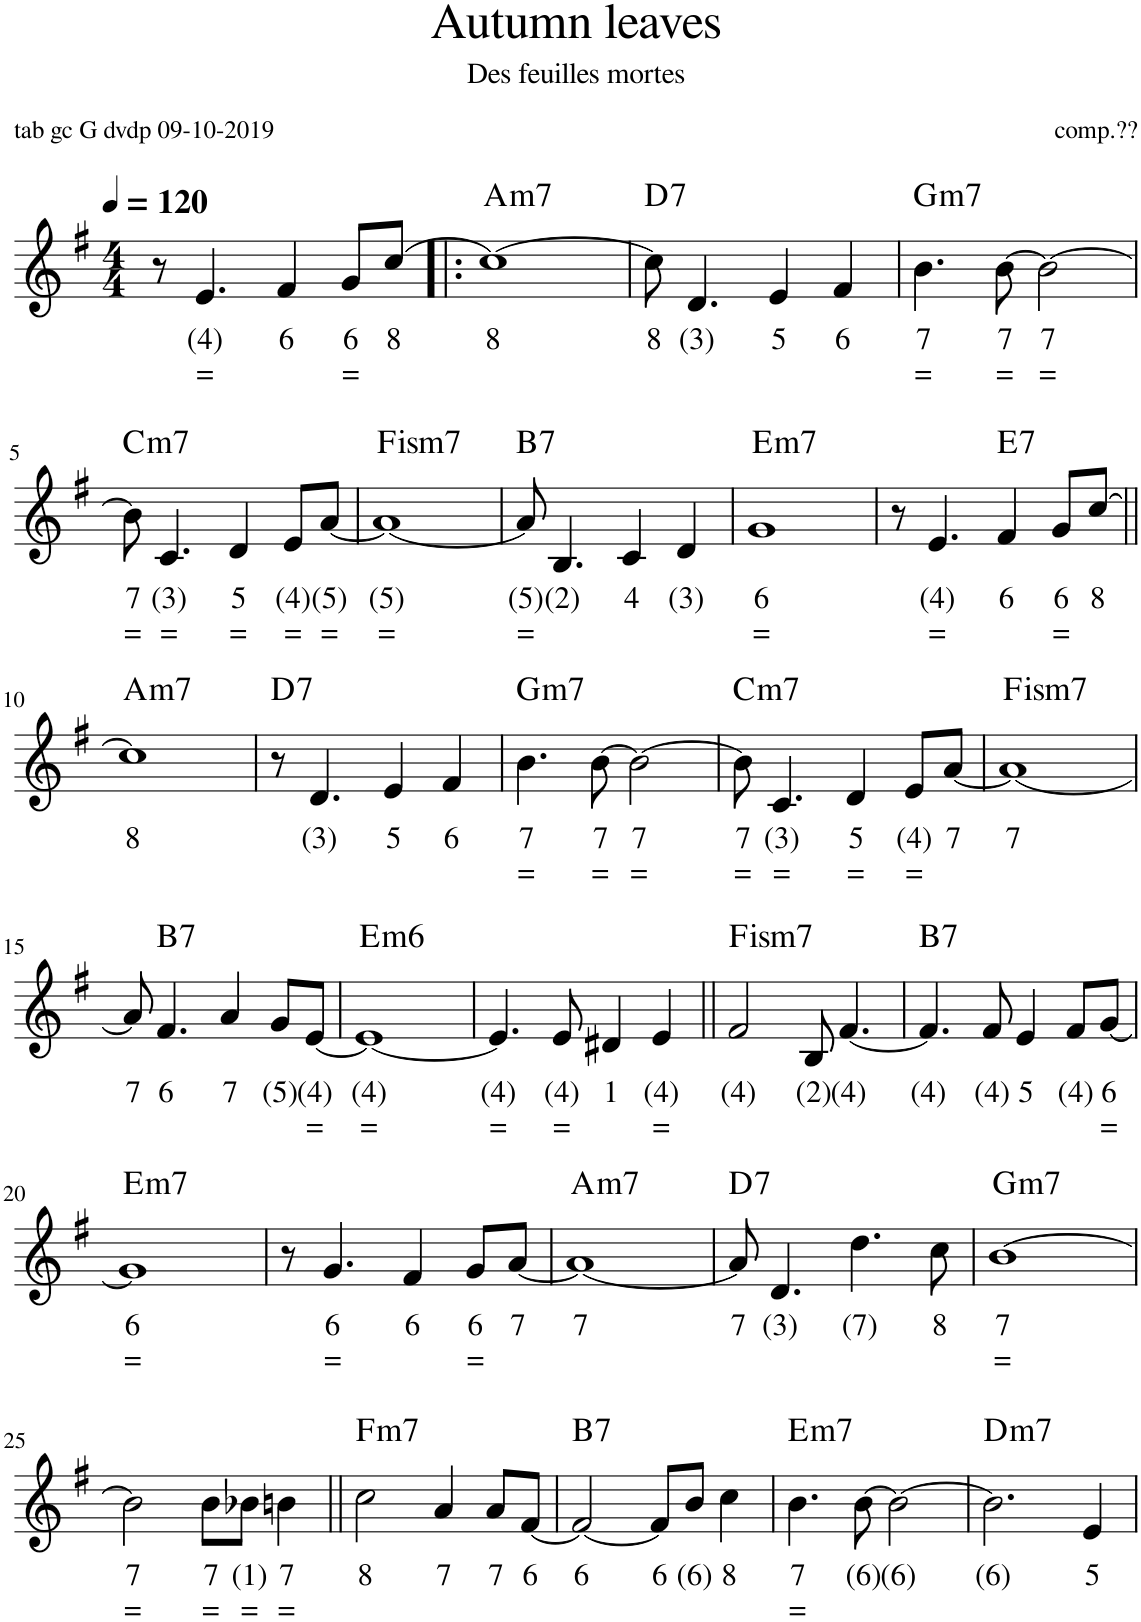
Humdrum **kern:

**kern	**text	**text	**harte
*part1	*part1	*part1	*part1
*staff1	*staff1	*staff1	*
*I"Piano	*	*	*
*I'Pno.	*	*	*
*clefG2	*	*	*
*k[f#]	*	*	*
*M4/4	*	*	*
*MM120	*	*	*
=1	=1	=1	=1
8r	.	.	.
!	!LO:LY:b	!LO:LY:b	!
4.e/	(4)	=	.
!	!LO:LY:b	!	!
4f#/	6	.	.
!	!LO:LY:b	!LO:LY:b	!
8g/L	6	=	.
!	!LO:LY:b	!	!
[8cc/J	8	.	.
=2!|:	=2!|:	=2!|:	=2!|:
!	!LO:LY:b	!	!LO:H:kt=m7
1cc_	8	.	A:min7
=3	=3	=3	=3
!	!LO:LY:b	!	!LO:H:kt=7
8cc\]	8	.	D:7
!	!LO:LY:b	!	!
4.d/	(3)	.	.
!	!LO:LY:b	!	!
4e/	5	.	.
!	!LO:LY:b	!	!
4f#/	6	.	.
=4	=4	=4	=4
!	!LO:LY:b	!LO:LY:b	!LO:H:kt=m7
4.b\	7	=	G:min7
!	!LO:LY:b	!LO:LY:b	!
[8b\	7	=	.
!	!LO:LY:b	!LO:LY:b	!
2b\_	7	=	.
!!LO:LB:g=z
=5	=5	=5	=5
!	!LO:LY:b	!LO:LY:b	!LO:H:kt=m7
8b\]	7	=	C:min7
!	!LO:LY:b	!LO:LY:b	!
4.c/	(3)	=	.
!	!LO:LY:b	!LO:LY:b	!
4d/	5	=	.
!	!LO:LY:b	!LO:LY:b	!
8e/L	(4)	=	.
!	!LO:LY:b	!LO:LY:b	!
[8a/J	(5)	=	.
=6	=6	=6	=6
!	!LO:LY:b	!LO:LY:b	!LO:H:kt=ism
1a_	(5)	=	.
=7	=7	=7	=7
!	!LO:LY:b	!LO:LY:b	!LO:H:kt=7
8a/]	(5)	=	B:7
!	!LO:LY:b	!	!
4.B/	(2)	.	.
!	!LO:LY:b	!	!
4c/	4	.	.
!	!LO:LY:b	!	!
4d/	(3)	.	.
=8	=8	=8	=8
!	!LO:LY:b	!LO:LY:b	!LO:H:kt=m7
1g	6	=	E:min7
=9	=9	=9	=9
8r	.	.	.
!	!LO:LY:b	!LO:LY:b	!
4.e/	(4)	=	.
!	!LO:LY:b	!	!LO:H:kt=7
4f#/	6	.	E:7
!	!LO:LY:b	!LO:LY:b	!
8g/L	6	=	.
!	!LO:LY:b	!	!
[8cc/J	8	.	.
!!LO:LB:g=z
=10||	=10||	=10||	=10||
!	!LO:LY:b	!	!LO:H:kt=m7
1cc]	8	.	A:min7
=11	=11	=11	=11
!	!	!	!LO:H:kt=7
8r	.	.	D:7
!	!LO:LY:b	!	!
4.d/	(3)	.	.
!	!LO:LY:b	!	!
4e/	5	.	.
!	!LO:LY:b	!	!
4f#/	6	.	.
=12	=12	=12	=12
!	!LO:LY:b	!LO:LY:b	!LO:H:kt=m7
4.b\	7	=	G:min7
!	!LO:LY:b	!LO:LY:b	!
[8b\	7	=	.
!	!LO:LY:b	!LO:LY:b	!
2b\_	7	=	.
=13	=13	=13	=13
!	!LO:LY:b	!LO:LY:b	!LO:H:kt=m7
8b\]	7	=	C:min7
!	!LO:LY:b	!LO:LY:b	!
4.c/	(3)	=	.
!	!LO:LY:b	!LO:LY:b	!
4d/	5	=	.
!	!LO:LY:b	!LO:LY:b	!
8e/L	(4)	=	.
!	!LO:LY:b	!	!
[8a/J	7	.	.
=14	=14	=14	=14
!	!LO:LY:b	!	!LO:H:kt=ism
1a_	7	.	.
!!LO:LB:g=z
=15	=15	=15	=15
!	!LO:LY:b	!	!
8a/]	7	.	.
!	!LO:LY:b	!	!LO:H:kt=7
4.f#/	6	.	B:7
!	!LO:LY:b	!	!
4a/	7	.	.
!	!LO:LY:b	!	!
8g/L	(5)	.	.
!	!LO:LY:b	!LO:LY:b	!
[8e/J	(4)	=	.
=16	=16	=16	=16
!	!LO:LY:b	!LO:LY:b	!LO:H:kt=m6
1e_	(4)	=	E:min6
=17	=17	=17	=17
!	!LO:LY:b	!LO:LY:b	!
4.e/]	(4)	=	.
!	!LO:LY:b	!LO:LY:b	!
8e/	(4)	=	.
!	!LO:LY:b	!	!
4d#X/	1	.	.
!	!LO:LY:b	!LO:LY:b	!
4e/	(4)	=	.
=18||	=18||	=18||	=18||
!	!LO:LY:b	!	!LO:H:kt=ism
2f#/	(4)	.	.
!	!LO:LY:b	!	!
8B/	(2)	.	.
!	!LO:LY:b	!	!
[4.f#/	(4)	.	.
=19	=19	=19	=19
!	!LO:LY:b	!	!LO:H:kt=7
4.f#/]	(4)	.	B:7
!	!LO:LY:b	!	!
8f#/	(4)	.	.
!	!LO:LY:b	!	!
4e/	5	.	.
!	!LO:LY:b	!	!
8f#/L	(4)	.	.
!	!LO:LY:b	!LO:LY:b	!
[8g/J	6	=	.
!!LO:LB:g=z
=20	=20	=20	=20
!	!LO:LY:b	!LO:LY:b	!LO:H:kt=m7
1g]	6	=	E:min7
=21	=21	=21	=21
8r	.	.	.
!	!LO:LY:b	!LO:LY:b	!
4.g/	6	=	.
!	!LO:LY:b	!	!
4f#/	6	.	.
!	!LO:LY:b	!LO:LY:b	!
8g/L	6	=	.
!	!LO:LY:b	!	!
[8a/J	7	.	.
=22	=22	=22	=22
!	!LO:LY:b	!	!LO:H:kt=m7
1a_	7	.	A:min7
=23	=23	=23	=23
!	!LO:LY:b	!	!LO:H:kt=7
8a/]	7	.	D:7
!	!LO:LY:b	!	!
4.d/	(3)	.	.
!	!LO:LY:b	!	!
4.dd\	(7)	.	.
!	!LO:LY:b	!	!
8cc\	8	.	.
=24	=24	=24	=24
!	!LO:LY:b	!LO:LY:b	!LO:H:kt=m7
[1b	7	=	G:min7
!!LO:LB:g=z
=25	=25	=25	=25
!	!LO:LY:b	!LO:LY:b	!
2b\]	7	=	.
!	!LO:LY:b	!LO:LY:b	!
8b\L	7	=	.
!	!LO:LY:b	!LO:LY:b	!
8b-X\J	(1)	=	.
!	!LO:LY:b	!LO:LY:b	!
4bn\	7	=	.
=26||	=26||	=26||	=26||
!	!LO:LY:b	!	!LO:H:kt=m7
2cc\	8	.	F:min7
!	!LO:LY:b	!	!
4a/	7	.	.
!	!LO:LY:b	!	!
8a/L	7	.	.
!	!LO:LY:b	!	!
[8f#/J	6	.	.
=27	=27	=27	=27
!	!LO:LY:b	!	!LO:H:kt=7
2f#/_	6	.	B:7
!	!LO:LY:b	!	!
8f#/L]	6	.	.
!	!LO:LY:b	!	!
8b/J	(6)	.	.
!	!LO:LY:b	!	!
4cc\	8	.	.
=28	=28	=28	=28
!	!LO:LY:b	!LO:LY:b	!LO:H:kt=m7
4.b\	7	=	E:min7
!	!LO:LY:b	!	!
[8b\	(6)	.	.
!	!LO:LY:b	!	!
2b\_	(6)	.	.
=29	=29	=29	=29
!	!LO:LY:b	!	!LO:H:kt=m7
2.b\]	(6)	.	D:min7
!	!LO:LY:b	!	!
4e/	5	.	.
=	=	=	=
*-	*-	*-	*-
